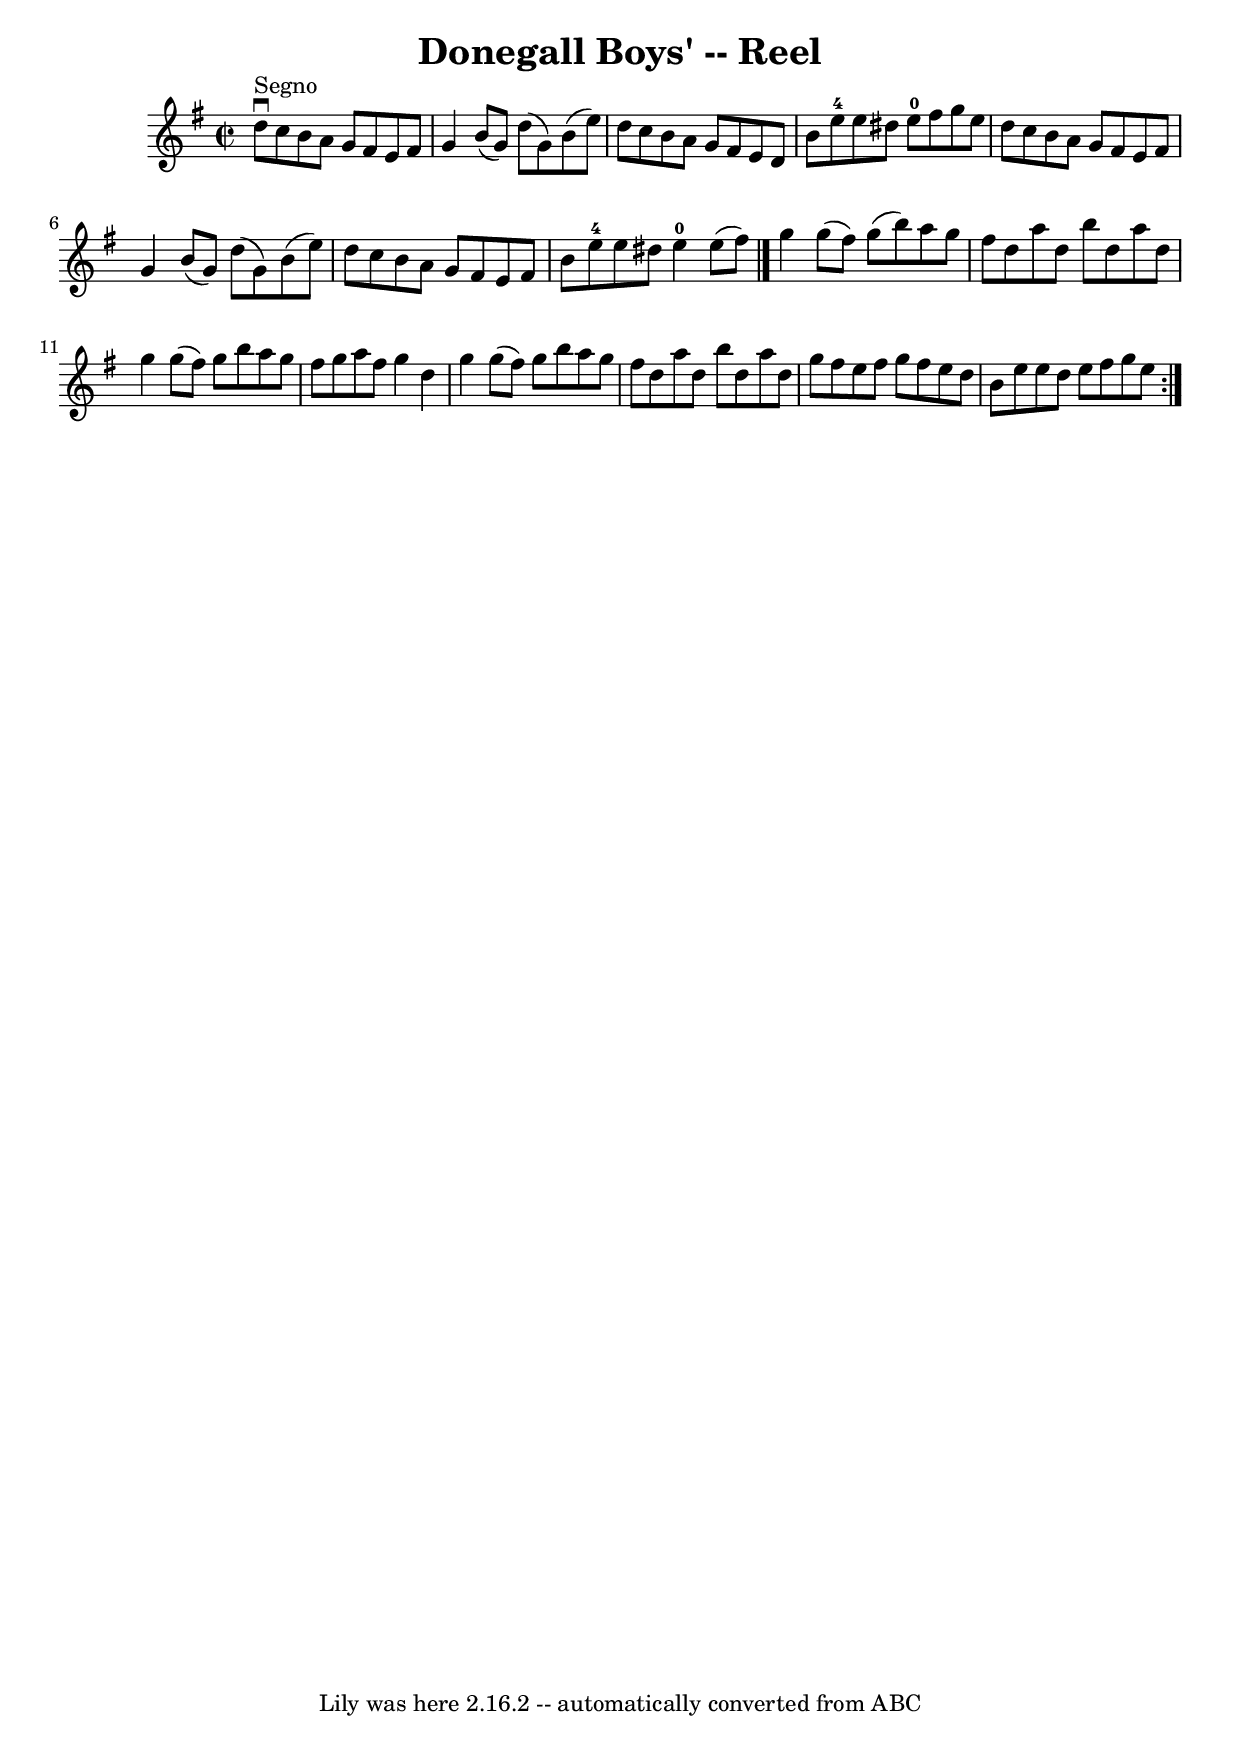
\version "2.16.2"
\include "Mammoth.ily"
\header {
  %% book = "Ryan's Mammoth Collection"
  crossRefNumber = "1"
  footnotes = "\\\\195"
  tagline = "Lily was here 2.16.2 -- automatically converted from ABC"
  title = "Donegall Boys' -- Reel"

}
voicedefault =  {


  \override Staff.TimeSignature #'style = #'C
  \time 2/2 
  \key g \major   \bar " |." d''8^"Segno"^\downbow c''8 b'8    a'8 g'8 fis'8 e'8 fis'8     |
  g'4 b'8 (g'8)      d''8 (g'8) b'8 (e''8)    |
  d''8 c''8 b'8 a'8       g'8 fis'8 e'8 d'8     |
  b'8 e''8-4 e''8 dis''8         e''8-0 fis''8 g''8 e''8     |
  d''8 c''8 b'8 a'8      g'8 fis'8 e'8 fis'8     |
  g'4 b'8 (g'8) d''8 (   g'8) b'8 (e''8)    |
  d''8 c''8 b'8 a'8 g'8       fis'8 e'8 fis'8     |
  b'8 e''8-4 e''8 dis''8 e''4-0 e''8 (fis''8) \bar "|."     
  \repeat volta 2 {
    g''4 g''8 (     fis''8) g''8 (b''8) a''8 g''8     |
    fis''8 d''8         a''8 d''8 b''8 d''8 a''8 d''8     |
    g''4 g''8 (     fis''8) g''8 b''8 a''8 g''8     |
    fis''8 g''8 a''8       fis''8 g''4 d''4     |
    g''4 g''8 (fis''8) g''8         b''8 a''8 g''8     |
    fis''8 d''8 a''8 d''8 b''8         d''8 a''8 d''8     |
    g''8 fis''8 e''8 fis''8 g''8         fis''8 e''8 d''8     |
    b'8 e''8 e''8 d''8 e''8    
    fis''8 g''8 e''8      
  }   

}

\score{
  <<

    \context Staff="default"
    {
      \voicedefault 
      
    }

  >>
  \layout {
    
  }
  \midi {
  }

}
